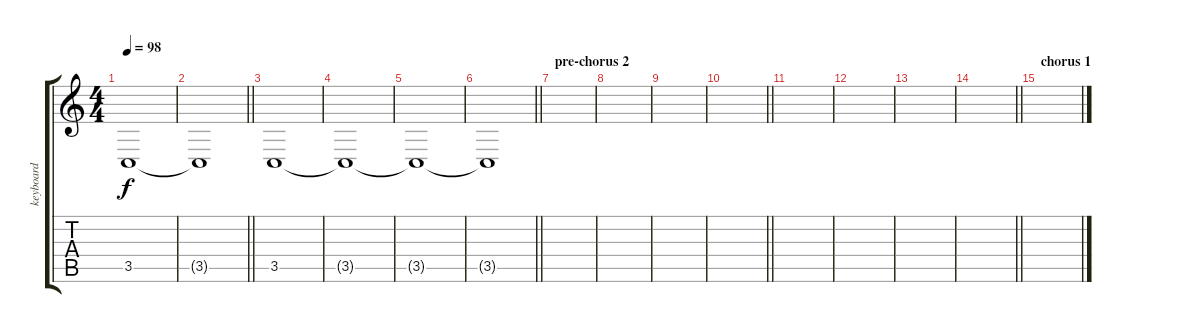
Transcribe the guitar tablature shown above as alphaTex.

\track ("keyboard" "keyboard") {instrument pad2warm}
\staff {score tabs}
\tuning (E4 B3 G3 D3 A2 E2) {hide}
\ts (4 4)
\tempo 98
\clef g2
\ks c
3.5{t}.1{dy f} |
\barLineRight lightlight
3.5{t}.1 |
3.5.1 |
3.5{t}.1 |
3.5{t}.1 |
\barLineRight lightlight
3.5{t}.1 |
\section ("" "pre-chorus 2")
|
|
|
\barLineRight lightlight
|
|
|
|
\barLineRight lightlight
|
\section ("" "chorus 1")
